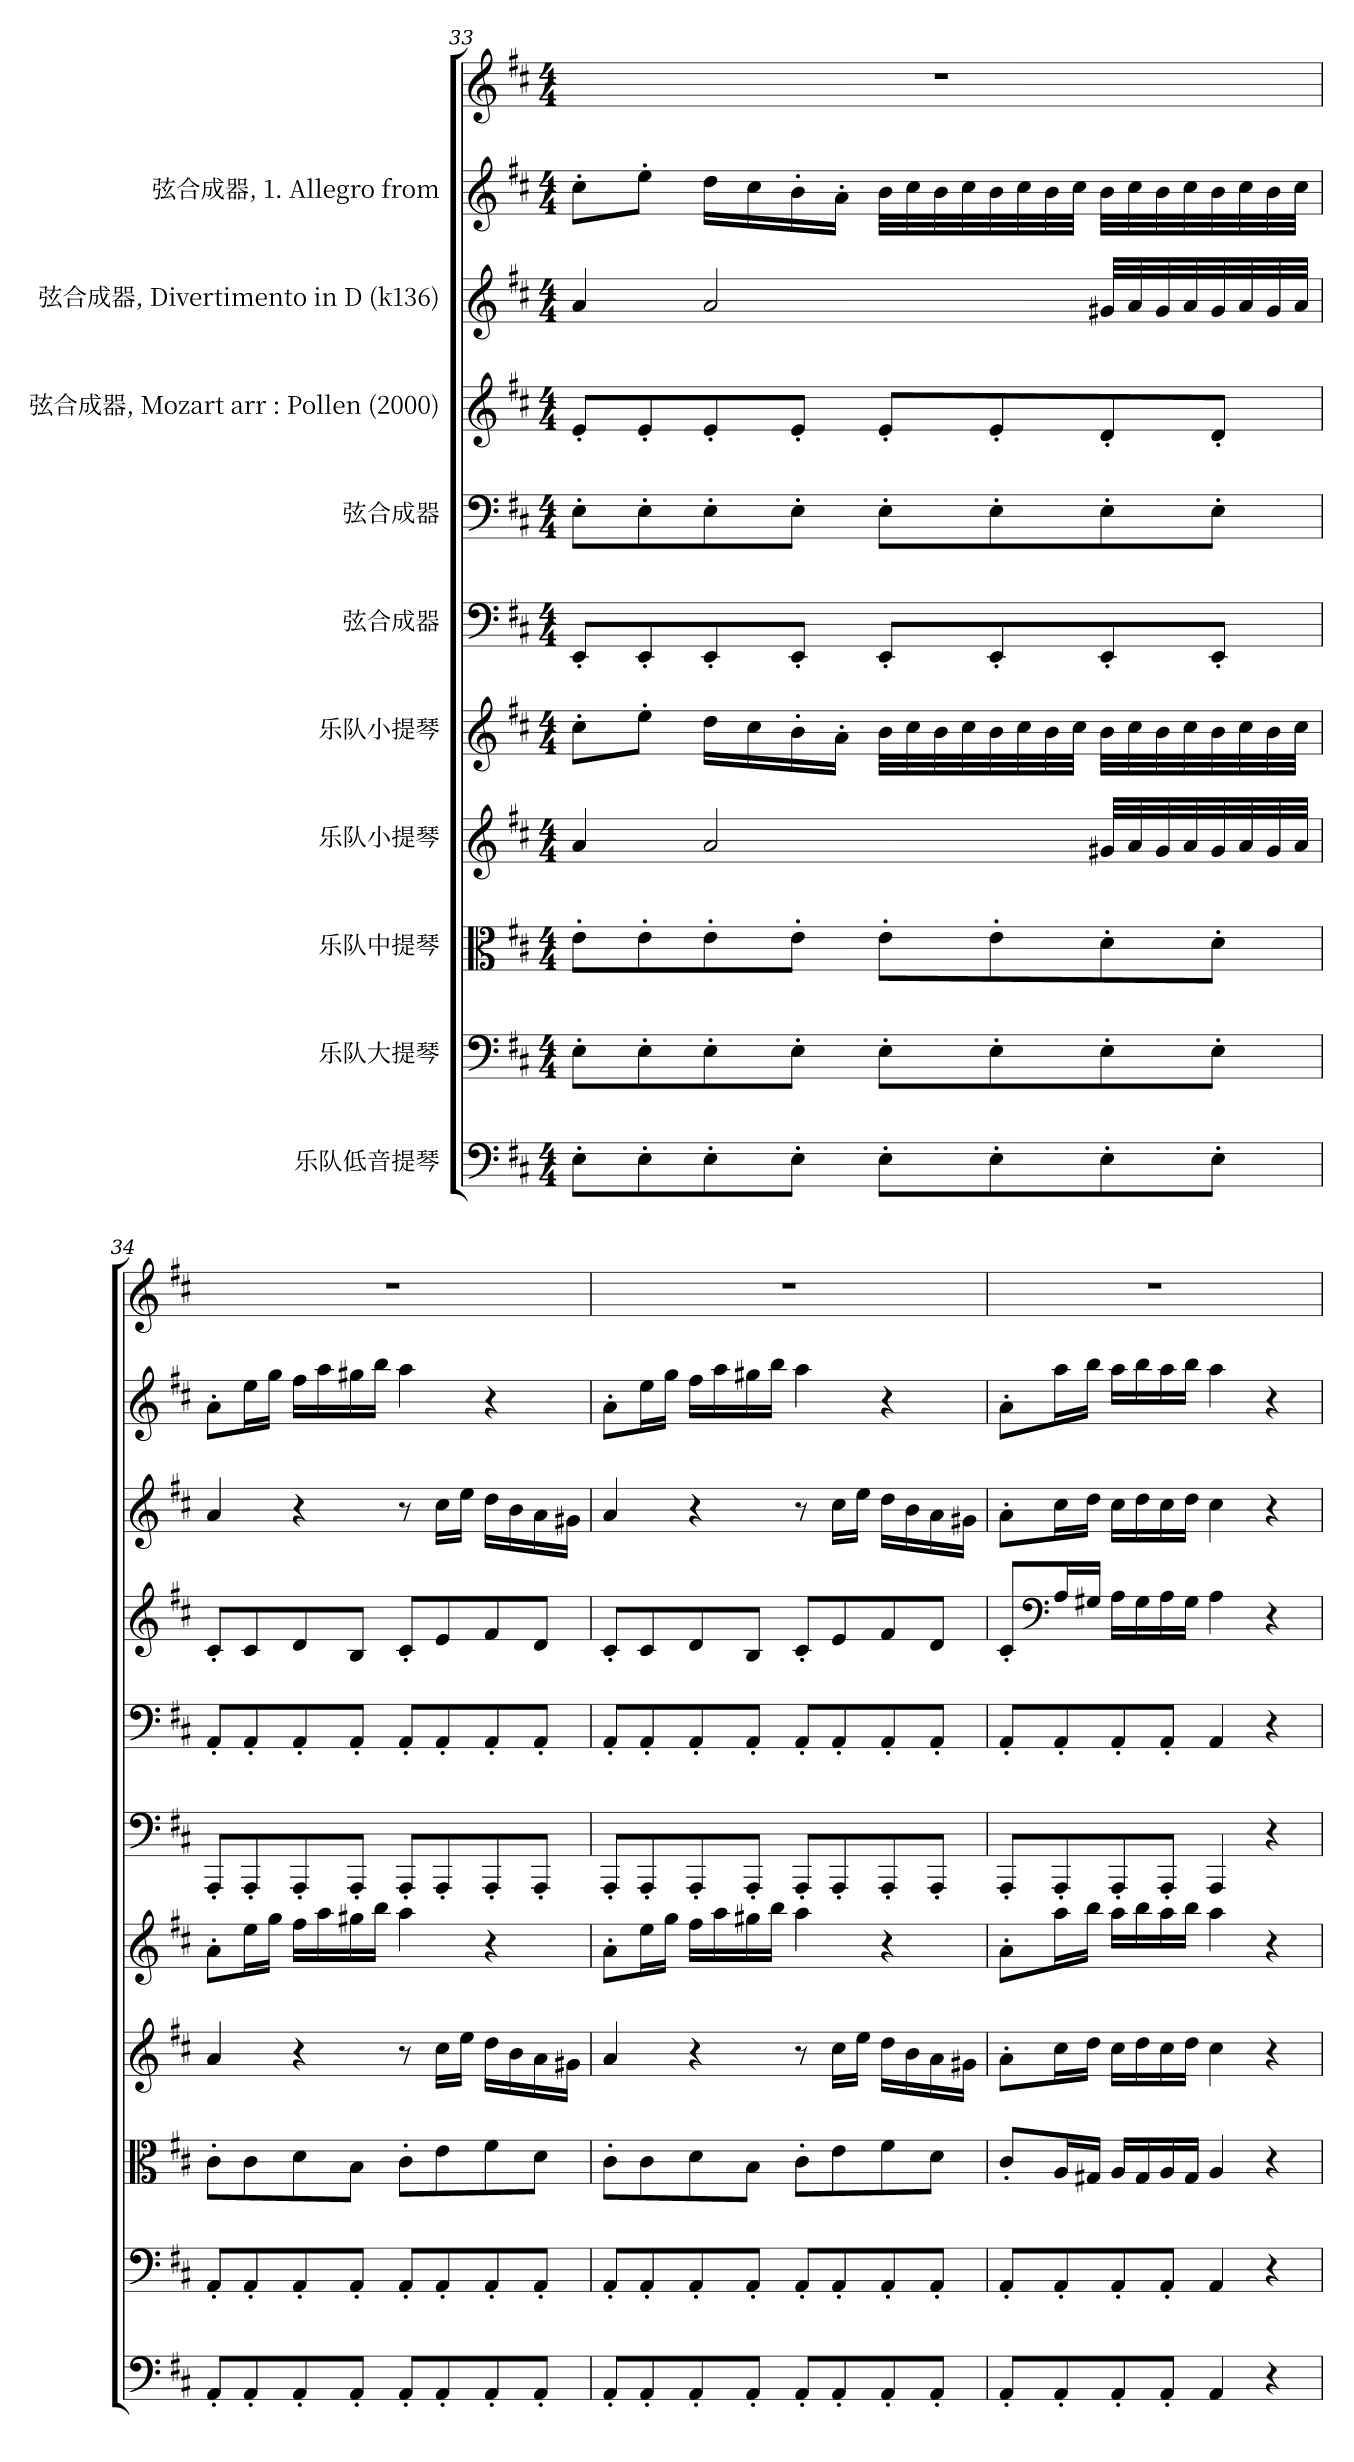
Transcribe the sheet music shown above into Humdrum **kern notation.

**kern	**kern	**kern	**kern	**kern	**kern	**kern	**kern	**kern	**kern	**kern
*part10	*part9	*part8	*part7	*part6	*part5	*part4	*part3	*part2	*part1	*part1
*staff11	*staff10	*staff9	*staff8	*staff7	*staff6	*staff5	*staff4	*staff3	*staff2	*staff1
*I"乐队低音提琴	*I"乐队大提琴	*I"乐队中提琴	*I"乐队小提琴	*I"乐队小提琴	*I"弦合成器	*I"弦合成器	*I"弦合成器, Mozart arr : Pollen (2000)	*I"弦合成器, Divertimento in D (k136)	*I"弦合成器, 1. Allegro from	*
!!LO:PB:g=z
*clefF4	*clefF4	*clefC3	*clefG2	*clefG2	*clefF4	*clefF4	*clefG2	*clefG2	*clefG2	*clefG2
*ITrd7c12	*	*	*	*	*	*	*	*	*	*
*k[f#c#]	*k[f#c#]	*k[f#c#]	*k[f#c#]	*k[f#c#]	*k[f#c#]	*k[f#c#]	*k[f#c#]	*k[f#c#]	*k[f#c#]	*k[f#c#]
*M4/4	*M4/4	*M4/4	*M4/4	*M4/4	*M4/4	*M4/4	*M4/4	*M4/4	*M4/4	*M4/4
=33	=33	=33	=33	=33	=33	=33	=33	=33	=33	=33
8EE'\L	8E'\L	8e'\L	4a/	8cc#'\L	8EE'/L	8E'\L	8e'/L	4a/	8cc#'\L	1r
8EE'\	8E'\	8e'\	.	8ee'\J	8EE'/	8E'\	8e'/	.	8ee'\J	.
8EE'\	8E'\	8e'\	2a/	16dd\LL	8EE'/	8E'\	8e'/	2a/	16dd\LL	.
.	.	.	.	16cc#\	.	.	.	.	16cc#\	.
8EE'\J	8E'\J	8e'\J	.	16b'\	8EE'/J	8E'\J	8e'/J	.	16b'\	.
.	.	.	.	16a'\JJ	.	.	.	.	16a'\JJ	.
8EE'\L	8E'\L	8e'\L	.	32b\LLL	8EE'/L	8E'\L	8e'/L	.	32b\LLL	.
.	.	.	.	32cc#\	.	.	.	.	32cc#\	.
.	.	.	.	32b\	.	.	.	.	32b\	.
.	.	.	.	32cc#\	.	.	.	.	32cc#\	.
8EE'\	8E'\	8e'\	.	32b\	8EE'/	8E'\	8e'/	.	32b\	.
.	.	.	.	32cc#\	.	.	.	.	32cc#\	.
.	.	.	.	32b\	.	.	.	.	32b\	.
.	.	.	.	32cc#\JJJ	.	.	.	.	32cc#\JJJ	.
8EE'\	8E'\	8d'\	32g#X/LLL	32b\LLL	8EE'/	8E'\	8d'/	32g#X/LLL	32b\LLL	.
.	.	.	32a/	32cc#\	.	.	.	32a/	32cc#\	.
.	.	.	32g#/	32b\	.	.	.	32g#/	32b\	.
.	.	.	32a/	32cc#\	.	.	.	32a/	32cc#\	.
8EE'\J	8E'\J	8d'\J	32g#/	32b\	8EE'/J	8E'\J	8d'/J	32g#/	32b\	.
.	.	.	32a/	32cc#\	.	.	.	32a/	32cc#\	.
.	.	.	32g#/	32b\	.	.	.	32g#/	32b\	.
.	.	.	32a/JJJ	32cc#\JJJ	.	.	.	32a/JJJ	32cc#\JJJ	.
=34	=34	=34	=34	=34	=34	=34	=34	=34	=34	=34
8AAA'/L	8AA'/L	8c#'\L	4a/	8a'\L	8AAA'/L	8AA'/L	8c#'/L	4a/	8a'\L	1r
8AAA'/	8AA'/	8c#\	.	16ee\L	8AAA'/	8AA'/	8c#/	.	16ee\L	.
.	.	.	.	16gg\JJ	.	.	.	.	16gg\JJ	.
8AAA'/	8AA'/	8d\	4r	16ff#\LL	8AAA'/	8AA'/	8d/	4r	16ff#\LL	.
.	.	.	.	16aa\	.	.	.	.	16aa\	.
8AAA'/J	8AA'/J	8B\J	.	16gg#X\	8AAA'/J	8AA'/J	8B/J	.	16gg#X\	.
.	.	.	.	16bb\JJ	.	.	.	.	16bb\JJ	.
8AAA'/L	8AA'/L	8c#'\L	8r	4aa\	8AAA'/L	8AA'/L	8c#'/L	8r	4aa\	.
8AAA'/	8AA'/	8e\	16cc#\LL	.	8AAA'/	8AA'/	8e/	16cc#\LL	.	.
.	.	.	16ee\JJ	.	.	.	.	16ee\JJ	.	.
8AAA'/	8AA'/	8f#\	16dd\LL	4r	8AAA'/	8AA'/	8f#/	16dd\LL	4r	.
.	.	.	16b\	.	.	.	.	16b\	.	.
8AAA'/J	8AA'/J	8d\J	16a\	.	8AAA'/J	8AA'/J	8d/J	16a\	.	.
.	.	.	16g#X\JJ	.	.	.	.	16g#X\JJ	.	.
!!LO:PB:g=z
=35	=35	=35	=35	=35	=35	=35	=35	=35	=35	=35
8AAA'/L	8AA'/L	8c#'\L	4a/	8a'\L	8AAA'/L	8AA'/L	8c#'/L	4a/	8a'\L	1r
8AAA'/	8AA'/	8c#\	.	16ee\L	8AAA'/	8AA'/	8c#/	.	16ee\L	.
.	.	.	.	16gg\JJ	.	.	.	.	16gg\JJ	.
8AAA'/	8AA'/	8d\	4r	16ff#\LL	8AAA'/	8AA'/	8d/	4r	16ff#\LL	.
.	.	.	.	16aa\	.	.	.	.	16aa\	.
8AAA'/J	8AA'/J	8B\J	.	16gg#X\	8AAA'/J	8AA'/J	8B/J	.	16gg#X\	.
.	.	.	.	16bb\JJ	.	.	.	.	16bb\JJ	.
8AAA'/L	8AA'/L	8c#'\L	8r	4aa\	8AAA'/L	8AA'/L	8c#'/L	8r	4aa\	.
8AAA'/	8AA'/	8e\	16cc#\LL	.	8AAA'/	8AA'/	8e/	16cc#\LL	.	.
.	.	.	16ee\JJ	.	.	.	.	16ee\JJ	.	.
8AAA'/	8AA'/	8f#\	16dd\LL	4r	8AAA'/	8AA'/	8f#/	16dd\LL	4r	.
.	.	.	16b\	.	.	.	.	16b\	.	.
8AAA'/J	8AA'/J	8d\J	16a\	.	8AAA'/J	8AA'/J	8d/J	16a\	.	.
.	.	.	16g#X\JJ	.	.	.	.	16g#X\JJ	.	.
=36	=36	=36	=36	=36	=36	=36	=36	=36	=36	=36
*	*	*	*	*	*	*	*	*	*	*MM118
8AAA'/L	8AA'/L	8c#'/L	8a'\L	8a'\L	8AAA'/L	8AA'/L	8c#'/L	8a'\L	8a'\L	1r
*	*	*	*	*	*	*	*clefF4	*	*	*
8AAA'/	8AA'/	16A/L	16cc#\L	16aa\L	8AAA'/	8AA'/	16A/L	16cc#\L	16aa\L	.
.	.	16G#X/JJ	16dd\JJ	16bb\JJ	.	.	16G#X/JJ	16dd\JJ	16bb\JJ	.
8AAA'/	8AA'/	16A/LL	16cc#\LL	16aa\LL	8AAA'/	8AA'/	16A\LL	16cc#\LL	16aa\LL	.
.	.	16G#/	16dd\	16bb\	.	.	16G#\	16dd\	16bb\	.
8AAA'/J	8AA'/J	16A/	16cc#\	16aa\	8AAA'/J	8AA'/J	16A\	16cc#\	16aa\	.
.	.	16G#/JJ	16dd\JJ	16bb\JJ	.	.	16G#\JJ	16dd\JJ	16bb\JJ	.
4AAA/	4AA/	4A/	4cc#\	4aa\	4AAA/	4AA/	4A\	4cc#\	4aa\	.
4r	4r	4r	4r	4r	4r	4r	4r	4r	4r	.
=	=	=	=	=	=	=	=	=	=	=
*-	*-	*-	*-	*-	*-	*-	*-	*-	*-	*-
